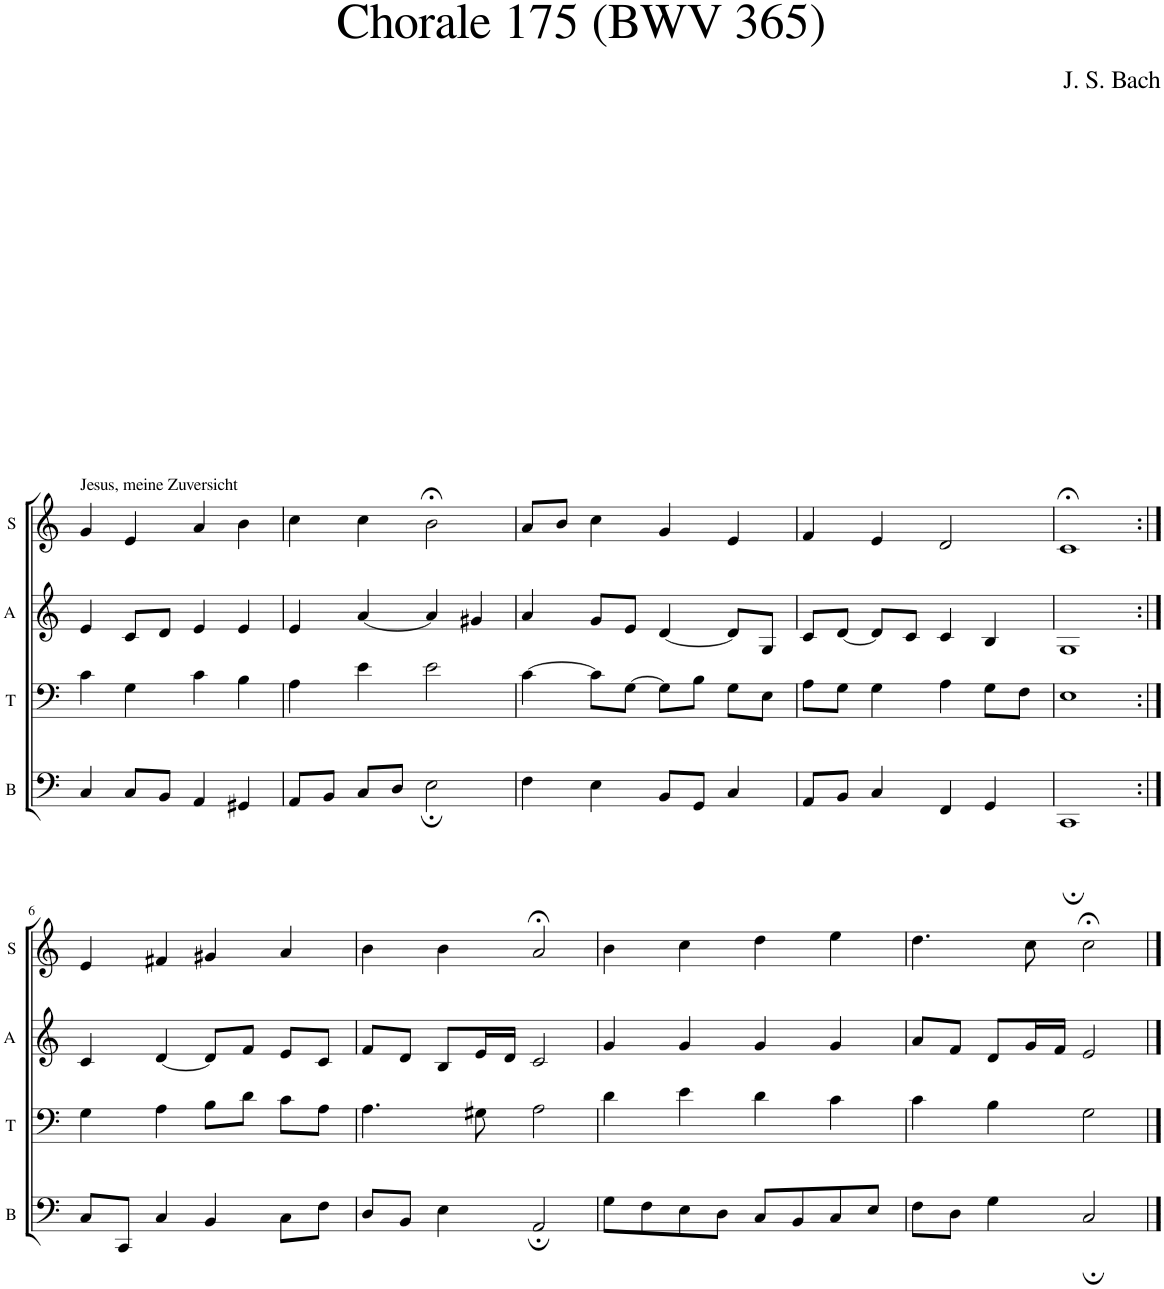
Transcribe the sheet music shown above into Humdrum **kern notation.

**kern	**kern	**kern	**kern
*part4	*part3	*part2	*part1
*staff4	*staff3	*staff2	*staff1
*I"B	*I"T	*I"A	*I"S
*I'B	*I'T	*I'A	*I'S
*clefF4	*clefF4	*clefG2	*clefG2
*k[]	*k[]	*k[]	*k[]
=1	=1	=1	=1
!	!	!	!LO:TX:a:t=Jesus, meine Zuversicht
4C/	4c\	4e/	4g/
8C/L	4G\	8c/L	4e/
8BB/J	.	8d/J	.
4AA/	4c\	4e/	4a/
4GG#X/	4B\	4e/	4b\
=2	=2	=2	=2
8AA/L	4A\	4e/	4cc\
8BB/J	.	.	.
8C/L	4e\	[4a/	4cc\
8D/J	.	.	.
2E;\	2e\	4a/]	2b;<\
.	.	4g#X/	.
=3	=3	=3	=3
4F\	[4c\	4a/	8a/L
.	.	.	8b/J
4E\	8c\L]	8g/L	4cc\
.	[8G\J	8e/J	.
8BB/L	8G\L]	[4d/	4g/
8GG/J	8B\J	.	.
4C/	8G\L	8d/L]	4e/
.	8E\J	8G/J	.
=4	=4	=4	=4
8AA/L	8A\L	8c/L	4f/
8BB/J	8G\J	[8d/J	.
4C/	4G\	8d/L]	4e/
.	.	8c/J	.
4FF/	4A\	4c/	2d/
4GG/	8G\L	4B/	.
.	8F\J	.	.
=5	=5	=5	=5
1CC;	1E	1G	1c;<
!!LO:LB:g=z
=6:|!	=6:|!	=6:|!	=6:|!
8C/L	4G\	4c/	4e/
8CC/J	.	.	.
4C/	4A\	[4d/	4f#X/
4BB/	8B\L	8d/L]	4g#X/
.	8d\J	8f/J	.
8C\L	8c\L	8e/L	4a/
8F\J	8A\J	8c/J	.
=7	=7	=7	=7
8D/L	4.A\	8f/L	4b\
8BB/J	.	8d/J	.
4E\	.	8B/L	4b\
.	8G#X\	16e/L	.
.	.	16d/JJ	.
2AA;/	2A\	2c/	2a;</
=8	=8	=8	=8
8G\L	4d\	4g/	4b\
8F\	.	.	.
8E\	4e\	4g/	4cc\
8D\J	.	.	.
8C/L	4d\	4g/	4dd\
8BB/	.	.	.
8C/	4c\	4g/	4ee\
8E/J	.	.	.
=9	=9	=9	=9
8F\L	4c\	8a/L	4.dd\
8D\J	.	8f/J	.
4G\	4B\	8d/L	.
.	.	16g/L	8cc\
.	.	16f/JJ	.
2C;/	2G\	2e/	2cc;<\
==	==	==	==
*-	*-	*-	*-
